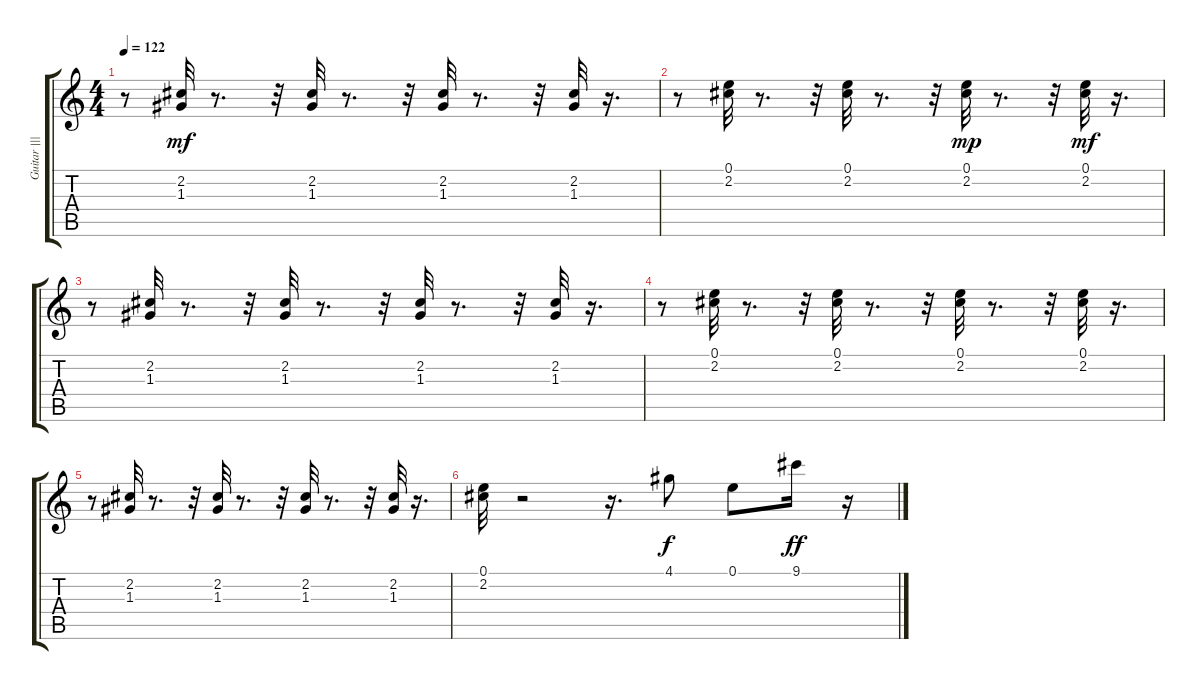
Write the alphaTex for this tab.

\track ("Guitar |||" "Guitar |||") {instrument acousticguitarsteel}
\staff {score tabs}
\tuning (E4 B3 G3 D3 A2 E2) {hide}
\ts (4 4)
\tempo 122
\clef g2
\ks c
r.8{dy mf} (2.2 1.3).32 r.8{d} r.32 (2.2 1.3).32 r.8{d} r.32 (2.2 1.3).32 r.8{d} r.32 (2.2 1.3).32 r.16{d} |
r.8 (0.1 2.2).32 r.8{d} r.32 (0.1 2.2).32 r.8{d} r.32 (0.1 2.2).32{dy mp} r.8{d} r.32 (0.1 2.2).32{dy mf} r.16{d} |
r.8 (2.2 1.3).32 r.8{d} r.32 (2.2 1.3).32 r.8{d} r.32 (2.2 1.3).32 r.8{d} r.32 (2.2 1.3).32 r.16{d} |
r.8 (0.1 2.2).32 r.8{d} r.32 (0.1 2.2).32 r.8{d} r.32 (0.1 2.2).32 r.8{d} r.32 (0.1 2.2).32 r.16{d} |
r.8 (2.2 1.3).32 r.8{d} r.32 (2.2 1.3).32 r.8{d} r.32 (2.2 1.3).32 r.8{d} r.32 (2.2 1.3).32 r.16{d} |
(0.1 2.2).32 r.2 r.16{d} 4.1.8{dy f} 0.1.8 9.1.16{dy ff} r.16
